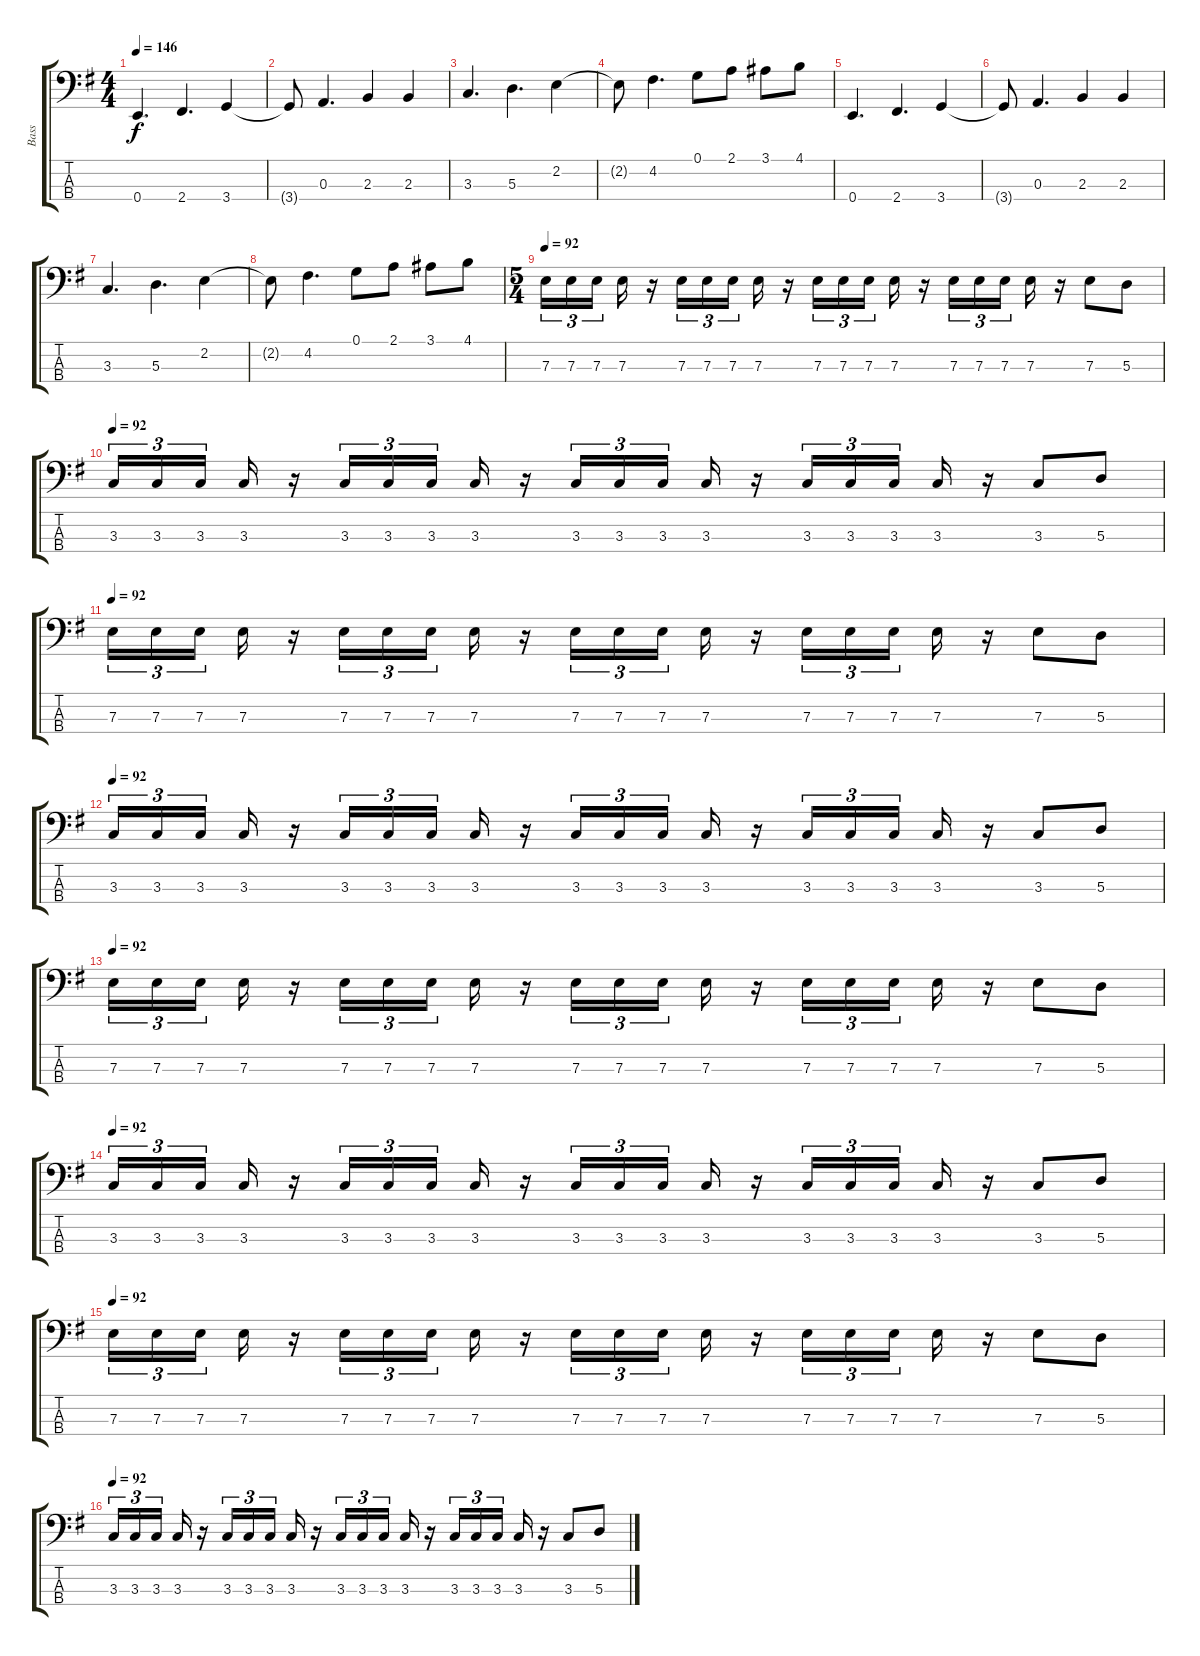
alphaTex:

\track ("Bass" "Bass") {instrument electricbassfinger}
\staff {score tabs}
\tuning (G2 D2 A1 E1) {hide}
\ts (4 4)
\tempo 146
\clef f4
\ks g
0.4.4{d dy f} 2.4.4{d} 3.4.4 |
3.4{t}.8 0.3.4{d} 2.3.4 2.3.4 |
3.3.4{d} 5.3.4{d} 2.2.4 |
2.2{t}.8 4.2.4{d} 0.1.8 2.1.8 3.1.8 4.1.8 |
0.4.4{d} 2.4.4{d} 3.4.4 |
3.4{t}.8 0.3.4{d} 2.3.4 2.3.4 |
3.3.4{d} 5.3.4{d} 2.2.4 |
2.2{t}.8 4.2.4{d} 0.1.8 2.1.8 3.1.8 4.1.8 |
\ts (5 4)
\tempo 92
7.3.16{tu (3 2)} 7.3.16{tu (3 2)} 7.3.16{tu (3 2) beam splitsecondary} 7.3.16 r.16 7.3.16{tu (3 2)} 7.3.16{tu (3 2)} 7.3.16{tu (3 2) beam splitsecondary} 7.3.16 r.16 7.3.16{tu (3 2)} 7.3.16{tu (3 2)} 7.3.16{tu (3 2) beam splitsecondary} 7.3.16 r.16 7.3.16{tu (3 2)} 7.3.16{tu (3 2)} 7.3.16{tu (3 2) beam splitsecondary} 7.3.16 r.16 7.3.8 5.3.8 |
\tempo 92
3.3.16{tu (3 2)} 3.3.16{tu (3 2)} 3.3.16{tu (3 2) beam splitsecondary} 3.3.16 r.16 3.3.16{tu (3 2)} 3.3.16{tu (3 2)} 3.3.16{tu (3 2) beam splitsecondary} 3.3.16 r.16 3.3.16{tu (3 2)} 3.3.16{tu (3 2)} 3.3.16{tu (3 2) beam splitsecondary} 3.3.16 r.16 3.3.16{tu (3 2)} 3.3.16{tu (3 2)} 3.3.16{tu (3 2) beam splitsecondary} 3.3.16 r.16 3.3.8 5.3.8 |
\tempo 92
7.3.16{tu (3 2)} 7.3.16{tu (3 2)} 7.3.16{tu (3 2) beam splitsecondary} 7.3.16 r.16 7.3.16{tu (3 2)} 7.3.16{tu (3 2)} 7.3.16{tu (3 2) beam splitsecondary} 7.3.16 r.16 7.3.16{tu (3 2)} 7.3.16{tu (3 2)} 7.3.16{tu (3 2) beam splitsecondary} 7.3.16 r.16 7.3.16{tu (3 2)} 7.3.16{tu (3 2)} 7.3.16{tu (3 2) beam splitsecondary} 7.3.16 r.16 7.3.8 5.3.8 |
\tempo 92
3.3.16{tu (3 2)} 3.3.16{tu (3 2)} 3.3.16{tu (3 2) beam splitsecondary} 3.3.16 r.16 3.3.16{tu (3 2)} 3.3.16{tu (3 2)} 3.3.16{tu (3 2) beam splitsecondary} 3.3.16 r.16 3.3.16{tu (3 2)} 3.3.16{tu (3 2)} 3.3.16{tu (3 2) beam splitsecondary} 3.3.16 r.16 3.3.16{tu (3 2)} 3.3.16{tu (3 2)} 3.3.16{tu (3 2) beam splitsecondary} 3.3.16 r.16 3.3.8 5.3.8 |
\tempo 92
7.3.16{tu (3 2)} 7.3.16{tu (3 2)} 7.3.16{tu (3 2) beam splitsecondary} 7.3.16 r.16 7.3.16{tu (3 2)} 7.3.16{tu (3 2)} 7.3.16{tu (3 2) beam splitsecondary} 7.3.16 r.16 7.3.16{tu (3 2)} 7.3.16{tu (3 2)} 7.3.16{tu (3 2) beam splitsecondary} 7.3.16 r.16 7.3.16{tu (3 2)} 7.3.16{tu (3 2)} 7.3.16{tu (3 2) beam splitsecondary} 7.3.16 r.16 7.3.8 5.3.8 |
\tempo 92
3.3.16{tu (3 2)} 3.3.16{tu (3 2)} 3.3.16{tu (3 2) beam splitsecondary} 3.3.16 r.16 3.3.16{tu (3 2)} 3.3.16{tu (3 2)} 3.3.16{tu (3 2) beam splitsecondary} 3.3.16 r.16 3.3.16{tu (3 2)} 3.3.16{tu (3 2)} 3.3.16{tu (3 2) beam splitsecondary} 3.3.16 r.16 3.3.16{tu (3 2)} 3.3.16{tu (3 2)} 3.3.16{tu (3 2) beam splitsecondary} 3.3.16 r.16 3.3.8 5.3.8 |
\tempo 92
7.3.16{tu (3 2)} 7.3.16{tu (3 2)} 7.3.16{tu (3 2) beam splitsecondary} 7.3.16 r.16 7.3.16{tu (3 2)} 7.3.16{tu (3 2)} 7.3.16{tu (3 2) beam splitsecondary} 7.3.16 r.16 7.3.16{tu (3 2)} 7.3.16{tu (3 2)} 7.3.16{tu (3 2) beam splitsecondary} 7.3.16 r.16 7.3.16{tu (3 2)} 7.3.16{tu (3 2)} 7.3.16{tu (3 2) beam splitsecondary} 7.3.16 r.16 7.3.8 5.3.8 |
\tempo 92
3.3.16{tu (3 2)} 3.3.16{tu (3 2)} 3.3.16{tu (3 2) beam splitsecondary} 3.3.16 r.16 3.3.16{tu (3 2)} 3.3.16{tu (3 2)} 3.3.16{tu (3 2) beam splitsecondary} 3.3.16 r.16 3.3.16{tu (3 2)} 3.3.16{tu (3 2)} 3.3.16{tu (3 2) beam splitsecondary} 3.3.16 r.16 3.3.16{tu (3 2)} 3.3.16{tu (3 2)} 3.3.16{tu (3 2) beam splitsecondary} 3.3.16 r.16 3.3.8 5.3.8
